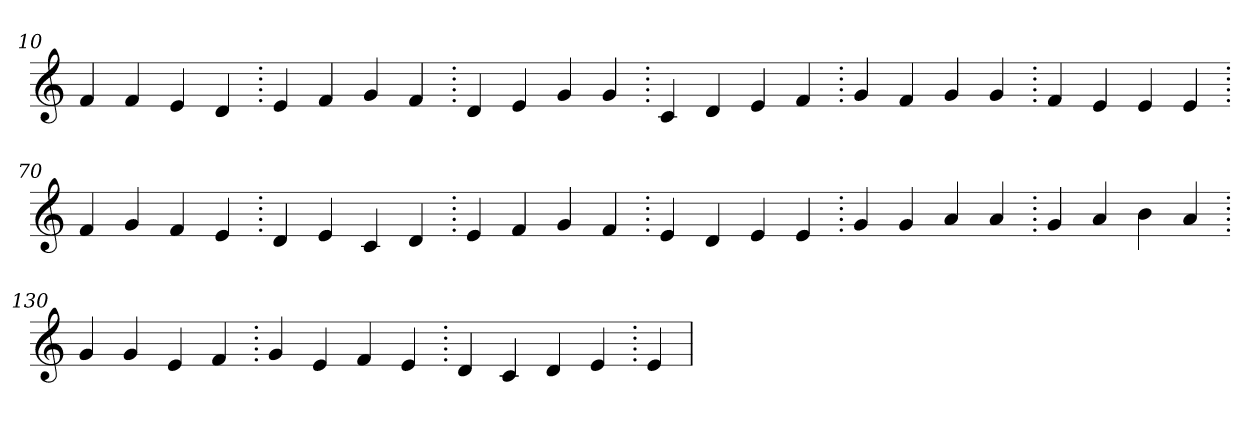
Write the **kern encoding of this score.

**kern
*part1
*staff1
*clefG2
=10.
4f
4f
4e
4d
=20.
4e
4f
4g
4f
=30.
4d
4e
4g
4g
=40.
4c
4d
4e
4f
=50.
4g
4f
4g
4g
=60.
4f
4e
4e
4e
=70.
4f
4g
4f
4e
=80.
4d
4e
4c
4d
=90.
4e
4f
4g
4f
=100.
4e
4d
4e
4e
=110.
4g
4g
4a
4a
=120.
4g
4a
4b
4a
=130.
4g
4g
4e
4f
=140.
4g
4e
4f
4e
=150.
4d
4c
4d
4e
=160.
4e
=
*-
